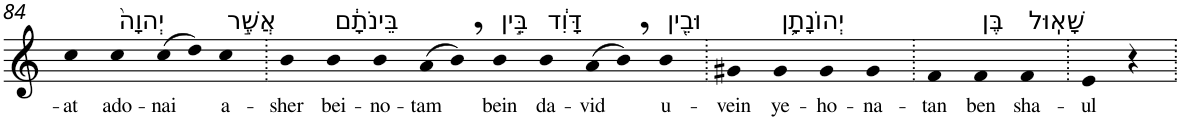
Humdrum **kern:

**kern	**text
*part1	*part1
*staff1	*staff1
*I"Piano	*
*I'Pno	*
!!LO:PB:g=z
*clefG2	*
*k[]	*
=84	=84
!	!LO:LY:b
4cc	-at
!LO:TX:a:t=יְהוָה֙	!
!	!LO:LY:b
4cc	ado-
!	!LO:LY:b
(>8cc	-nai
8dd)	.
!LO:TX:a:t=אֲשֶׁ֣ר	!
!	!LO:LY:b
4cc	a-
=85.	=85.
!	!LO:LY:b
4b	-sher
!LO:TX:a:t=בֵּינֹתָ֔ם	!
!	!LO:LY:b
4b	bei-
!	!LO:LY:b
4b	-no-
!	!LO:LY:b
(>8a	-tam
8b,)	.
!LO:TX:a:t=בֵּ֣ין	!
!	!LO:LY:b
4b	bein
!LO:TX:a:t=דָּוִ֔ד	!
!	!LO:LY:b
4b	da-
!	!LO:LY:b
(>8a	-vid
8b,)	.
!LO:TX:a:t=וּבֵ֖ין	!
!	!LO:LY:b
4b	u-
=86.	=86.
!	!LO:LY:b
4g#X	-vein
!LO:TX:a:t=יְהוֹנָתָ֥ן	!
!	!LO:LY:b
4g#	ye-
!	!LO:LY:b
4g#	-ho-
!	!LO:LY:b
4g#	-na-
=87.	=87.
!	!LO:LY:b
4f	-tan
!LO:TX:a:t=בֶּן	!
!	!LO:LY:b
4f	ben
!LO:TX:a:t=שָׁאֽוּל	!
!	!LO:LY:b
4f	sha-
=88.	=88.
!	!LO:LY:b
4e	-ul
4r	.
=.	=.
*-	*-
